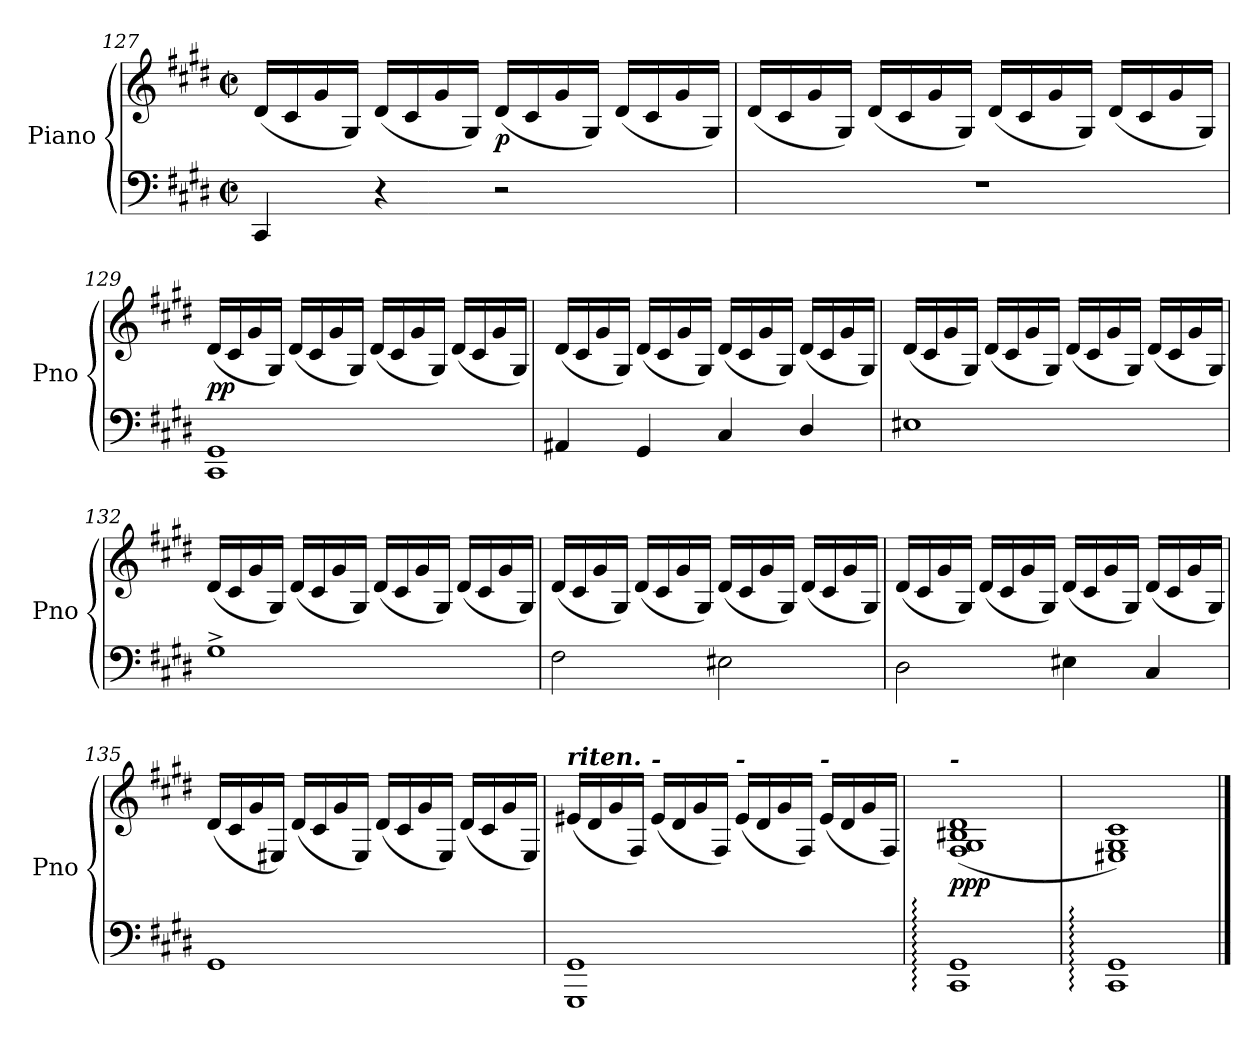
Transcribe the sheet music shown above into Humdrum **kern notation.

**kern	**kern	**dynam
*part1	*part1	*part1
*staff2	*staff1	*staff1/2
*I"Piano	*	*
*I'Pno	*	*
!!LO:PB:g=z
*clefF4	*clefG2	*
*k[f#c#g#d#]	*k[f#c#g#d#]	*
*M4/4	*M4/4	*
*met(c|)	*met(c|)	*
=127	=127	=127
4CC#/	(<16d#/LL	.
.	16c#/	.
.	16g#/	.
.	16G#/JJ)	.
4r	(<16d#/LL	.
.	16c#/	.
.	16g#/	.
.	16G#/JJ)	.
!	!	!LO:DY:b
2r	(<16d#/LL	p
.	16c#/	.
.	16g#/	.
.	16G#/JJ)	.
.	(<16d#/LL	.
.	16c#/	.
.	16g#/	.
.	16G#/JJ)	.
=128	=128	=128
1r	(<16d#/LL	.
.	16c#/	.
.	16g#/	.
.	16G#/JJ)	.
.	(<16d#/LL	.
.	16c#/	.
.	16g#/	.
.	16G#/JJ)	.
.	(<16d#/LL	.
.	16c#/	.
.	16g#/	.
.	16G#/JJ)	.
.	(<16d#/LL	.
.	16c#/	.
.	16g#/	.
.	16G#/JJ)	.
=129	=129	=129
!	!	!LO:DY:b
1CC# 1GG#	(<16d#/LL	pp
.	16c#/	.
.	16g#/	.
.	16G#/JJ)	.
.	(<16d#/LL	.
.	16c#/	.
.	16g#/	.
.	16G#/JJ)	.
.	(<16d#/LL	.
.	16c#/	.
.	16g#/	.
.	16G#/JJ)	.
.	(<16d#/LL	.
.	16c#/	.
.	16g#/	.
.	16G#/JJ)	.
!!LO:LB:g=z
=130	=130	=130
4AA#X/	(<16d#/LL	.
.	16c#/	.
.	16g#/	.
.	16G#/JJ)	.
4GG#/	(<16d#/LL	.
.	16c#/	.
.	16g#/	.
.	16G#/JJ)	.
4C#/	(<16d#/LL	.
.	16c#/	.
.	16g#/	.
.	16G#/JJ)	.
4D#/	(<16d#/LL	.
.	16c#/	.
.	16g#/	.
.	16G#/JJ)	.
=131	=131	=131
1E#X	(<16d#/LL	.
.	16c#/	.
.	16g#/	.
.	16G#/JJ)	.
.	(<16d#/LL	.
.	16c#/	.
.	16g#/	.
.	16G#/JJ)	.
.	(<16d#/LL	.
.	16c#/	.
.	16g#/	.
.	16G#/JJ)	.
.	(<16d#/LL	.
.	16c#/	.
.	16g#/	.
.	16G#/JJ)	.
=132	=132	=132
1G#^	(<16d#/LL	.
.	16c#/	.
.	16g#/	.
.	16G#/JJ)	.
.	(<16d#/LL	.
.	16c#/	.
.	16g#/	.
.	16G#/JJ)	.
.	(<16d#/LL	.
.	16c#/	.
.	16g#/	.
.	16G#/JJ)	.
.	(<16d#/LL	.
.	16c#/	.
.	16g#/	.
.	16G#/JJ)	.
!!LO:LB:g=z
=133	=133	=133
2F#\	(<16d#/LL	.
.	16c#/	.
.	16g#/	.
.	16G#/JJ)	.
.	(<16d#/LL	.
.	16c#/	.
.	16g#/	.
.	16G#/JJ)	.
2E#X\	(<16d#/LL	.
.	16c#/	.
.	16g#/	.
.	16G#/JJ)	.
.	(<16d#/LL	.
.	16c#/	.
.	16g#/	.
.	16G#/JJ)	.
=134	=134	=134
2D#\	(<16d#/LL	.
.	16c#/	.
.	16g#/	.
.	16G#/JJ)	.
.	(<16d#/LL	.
.	16c#/	.
.	16g#/	.
.	16G#/JJ)	.
4E#X\	(<16d#/LL	.
.	16c#/	.
.	16g#/	.
.	16G#/JJ)	.
4C#/	(<16d#/LL	.
.	16c#/	.
.	16g#/	.
.	16G#/JJ)	.
=135	=135	=135
1GG#	(<16d#/LL	.
.	16c#/	.
.	16g#/	.
.	16E#X/JJ)	.
.	(<16d#/LL	.
.	16c#/	.
.	16g#/	.
.	16E#/JJ)	.
.	(<16d#/LL	.
.	16c#/	.
.	16g#/	.
.	16E#/JJ)	.
.	(<16d#/LL	.
.	16c#/	.
.	16g#/	.
.	16E#/JJ)	.
!!LO:LB:g=z
=136	=136	=136
!	!LO:TX:a:Bi:t=riten.	!
1GGG# 1GG#	(<16e#X/LL	.
.	16d#/	.
.	16g#/	.
.	16F#/JJ)	.
!	!LO:TX:a:Bi:t=-	!
.	(<16e#/LL	.
.	16d#/	.
.	16g#/	.
.	16F#/JJ)	.
!	!LO:TX:a:Bi:t=-	!
.	(<16e#/LL	.
.	16d#/	.
.	16g#/	.
.	16F#/JJ)	.
!	!LO:TX:a:Bi:t=-	!
.	(<16e#/LL	.
.	16d#/	.
.	16g#/	.
.	16F#/JJ)	.
=137	=137	=137
*^	*	*
!	!	!LO:TX:a:Bi:t=-	!
!	!	!	!LO:DY:b
1CC# 1GG#	1CC#yy: 1GG#yy: 1F#yy: 1G#yy: 1B#Xyy: 1d#yy:	(>1F# 1G# 1B#X 1d#	ppp
=138	=138	=138	=138
1CC# 1GG#	1CC#yy: 1GG#yy: 1E#Xyy: 1G#yy: 1c#yy:	1E#X 1G# 1c#)	.
*v	*v	*	*
==	==	==
*-	*-	*-
